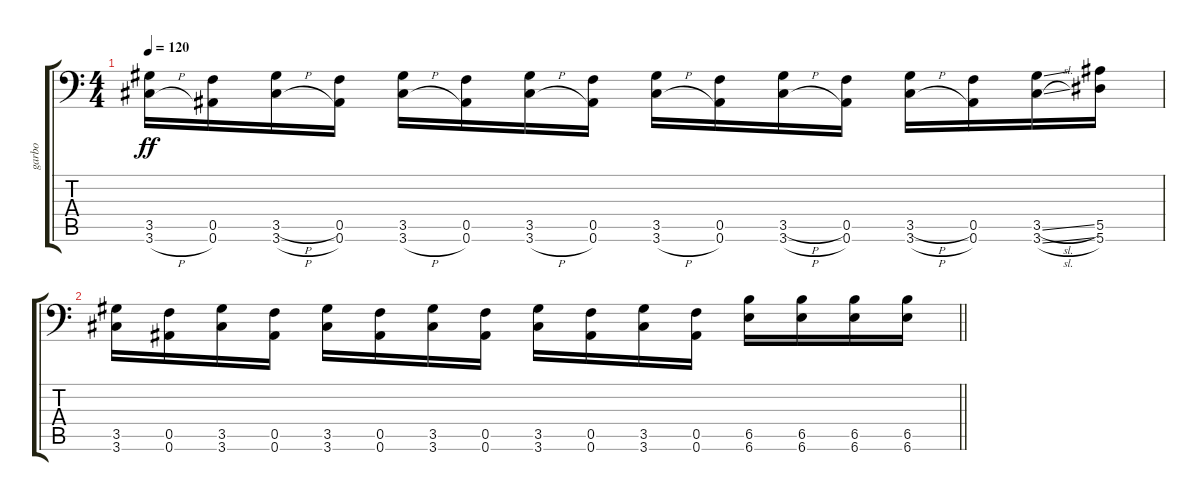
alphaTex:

\track ("garbo" "garbo") {instrument overdrivenguitar}
\staff {score tabs}
\tuning (C4 G3 Eb3 Bb2 F2 Bb1) {hide}
\ts (4 4)
\tempo 120
\clef f4
\ks c
(3.5 3.6{h}).16{dy ff} (0.5 0.6).16 (3.5{h} 3.6{h}).16 (0.5 0.6).16 (3.5 3.6{h}).16 (0.5 0.6).16 (3.5 3.6{h}).16 (0.5 0.6).16 (3.5 3.6{h}).16 (0.5 0.6).16 (3.5{h} 3.6{h}).16 (0.5 0.6).16 (3.5{h} 3.6{h}).16 (0.5 0.6).16 (3.5{sl} 3.6{sl}).16 (5.5 5.6).16 |
\barLineRight lightlight
(3.5 3.6).16 (0.5 0.6).16 (3.5 3.6).16 (0.5 0.6).16 (3.5 3.6).16 (0.5 0.6).16 (3.5 3.6).16 (0.5 0.6).16 (3.5 3.6).16 (0.5 0.6).16 (3.5 3.6).16 (0.5 0.6).16 (6.5 6.6).16 (6.5 6.6).16 (6.5 6.6).16 (6.5 6.6).16
